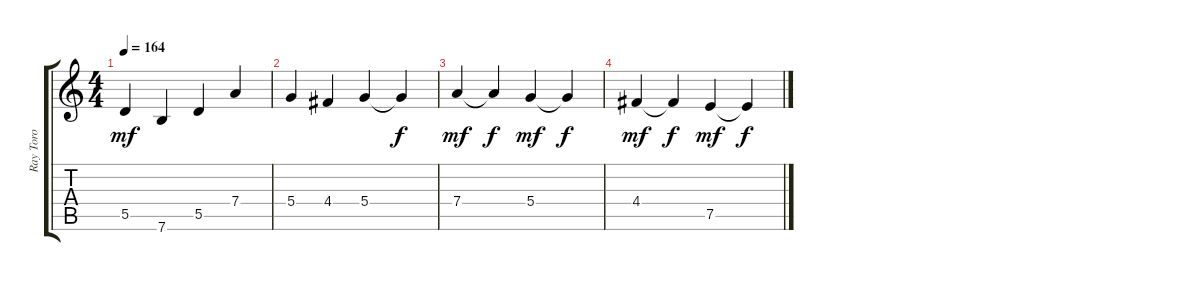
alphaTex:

\track ("Ray Toro" "Ray Toro") {instrument distortionguitar}
\staff {score tabs}
\tuning (E4 B3 G3 D3 A2 E2) {hide}
\ts (4 4)
\tempo 164
\clef g2
\ks c
5.5.4{dy mf} 7.6.4 5.5.4 7.4.4 |
5.4.4 4.4.4 5.4.4 5.4{t}.4{dy f} |
7.4.4{dy mf} 7.4{t}.4{dy f} 5.4.4{dy mf} 5.4{t}.4{dy f} |
4.4.4{dy mf} 4.4{t}.4{dy f} 7.5.4{dy mf} 7.5{t}.4{dy f}
